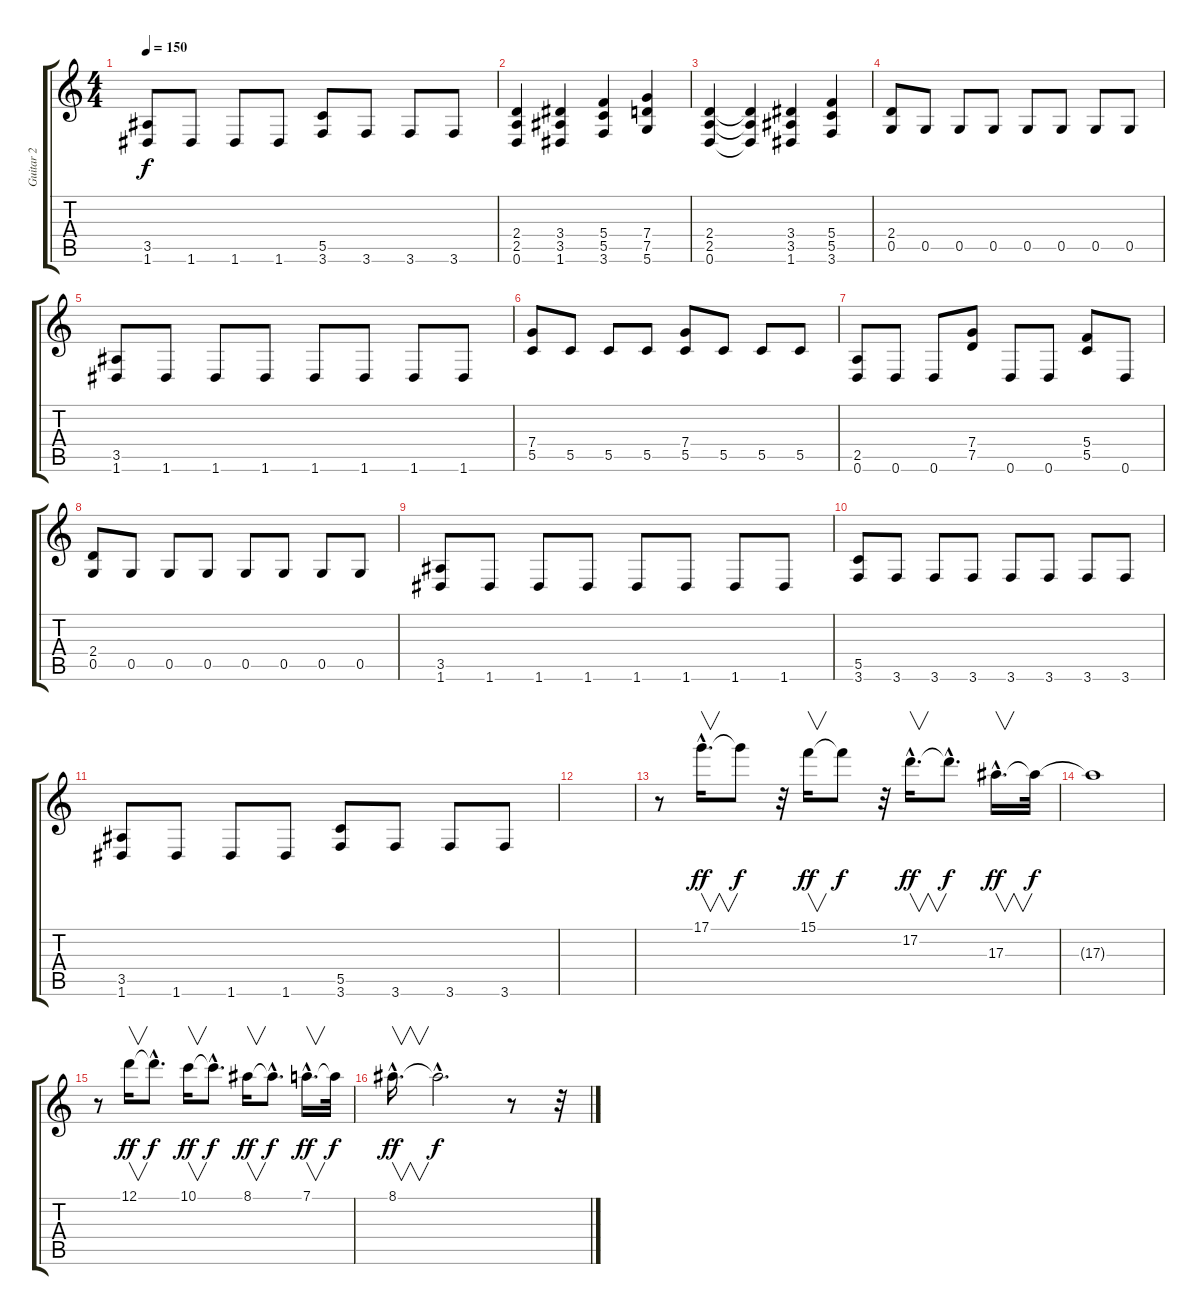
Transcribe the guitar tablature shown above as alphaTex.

\track ("Guitar 2" "Guitar 2") {instrument distortionguitar}
\staff {score tabs}
\tuning (D4 A3 F3 C3 G2 D2) {hide}
\ts (4 4)
\tempo 150
\clef g2
\ks c
(3.5 1.6).8{dy f} 1.6.8 1.6.8 1.6.8 (5.5 3.6).8 3.6.8 3.6.8 3.6.8 |
(2.4 2.5 0.6).4 (3.4 3.5 1.6).4 (5.4 5.5 3.6).4 (7.4 7.5 5.6).4 |
(2.4 2.5 0.6).4 (2.4{t} 2.5{t} 0.6{t}).4 (3.4 3.5 1.6).4 (5.4 5.5 3.6).4 |
(2.4 0.5).8 0.5.8 0.5.8 0.5.8 0.5.8 0.5.8 0.5.8 0.5.8 |
(3.5 1.6).8 1.6.8 1.6.8 1.6.8 1.6.8 1.6.8 1.6.8 1.6.8 |
(7.4 5.5).8 5.5.8 5.5.8 5.5.8 (7.4 5.5).8 5.5.8 5.5.8 5.5.8 |
(2.5 0.6).8 0.6.8 0.6.8 (7.4 7.5).8 0.6.8 0.6.8 (5.4 5.5).8 0.6.8 |
(2.4 0.5).8 0.5.8 0.5.8 0.5.8 0.5.8 0.5.8 0.5.8 0.5.8 |
(3.5 1.6).8 1.6.8 1.6.8 1.6.8 1.6.8 1.6.8 1.6.8 1.6.8 |
(5.5 3.6).8 3.6.8 3.6.8 3.6.8 3.6.8 3.6.8 3.6.8 3.6.8 |
(3.5 1.6).8 1.6.8 1.6.8 1.6.8 (5.5 3.6).8 3.6.8 3.6.8 3.6.8 |
|
r.8 17.1{hac}.16{v d dy ff} 17.1{t}.8{dy f} r.32 15.1.16{v dy ff} 15.1{t}.8{dy f} r.32 17.2{hac}.16{v d dy ff} 17.2{hac t}.8{d dy f} 17.3{hac}.16{v d dy ff} 17.3{t}.32{dy f} |
17.3{t}.1 |
r.8 12.1.16{v dy ff} 12.1{hac t}.8{d dy f} 10.1.16{v dy ff} 10.1{hac t}.8{d dy f} 8.1.16{v dy ff} 8.1{hac t}.8{d dy f} 7.1{hac}.16{v d dy ff} 7.1{t}.32{dy f} |
8.1{hac}.16{v d dy ff} 8.1{hac t}.2{d dy f} r.8 r.32
